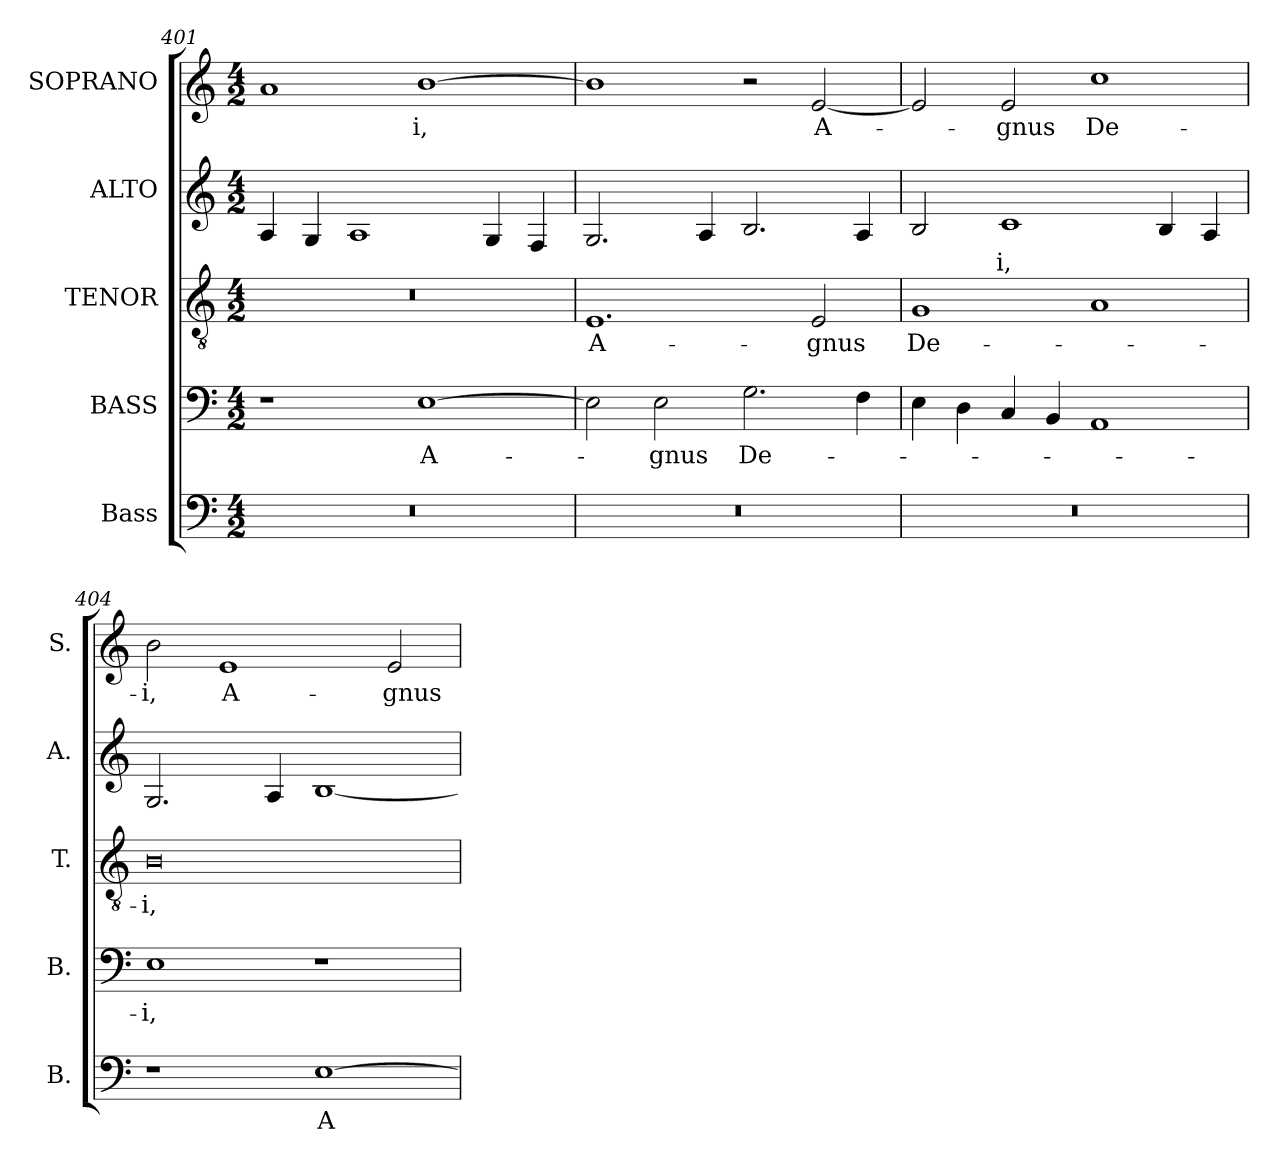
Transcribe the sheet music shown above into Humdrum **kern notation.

**kern	**text	**kern	**text	**kern	**text	**kern	**text	**kern	**text
*part5	*part5	*part4	*part4	*part3	*part3	*part2	*part2	*part1	*part1
*staff5	*staff5	*staff4	*staff4	*staff3	*staff3	*staff2	*staff2	*staff1	*staff1
*I"Bass	*	*I"BASS	*	*I"TENOR	*	*I"ALTO	*	*I"SOPRANO	*
*I'B.	*	*I'B.	*	*I'T.	*	*I'A.	*	*I'S.	*
*clefF4	*	*clefF4	*	*clefGv2	*	*clefG2	*	*clefG2	*
*	*	*	*	*ITrd7c12	*	*	*	*	*
*k[]	*	*k[]	*	*k[]	*	*k[]	*	*k[]	*
*C:	*	*C:	*	*C:	*	*C:	*	*C:	*
*M4/2	*	*M4/2	*	*M4/2	*	*M4/2	*	*M4/2	*
=401	=401	=401	=401	=401	=401	=401	=401	=401	=401
!LO:N:vis=1	!	!	!	!LO:N:vis=1	!	!	!	!	!
0r	.	1r	.	0r	.	4Ai/	.	1ai	.
.	.	.	.	.	.	4Gi/	.	.	.
.	.	.	.	.	.	1Ai	.	.	.
!	!	!	!LO:LY:b:color=#000000	!	!	!	!	!	!
!	!	!	!	!	!	!	!	!	!LO:LY:b:color=#000000
.	.	[1Ei	A-	.	.	.	.	[1bi	-i,
.	.	.	.	.	.	4Gi/	.	.	.
.	.	.	.	.	.	4Fi/	.	.	.
=402	=402	=402	=402	=402	=402	=402	=402	=402	=402
!LO:N:vis=1	!	!	!	!	!	!	!	!	!
!	!	!	!	!	!LO:LY:b:color=#000000	!	!	!	!
0r	.	2Ei\]	.	1.EEi	A-	2.Gi/	.	1bi]	.
!	!	!	!LO:LY:b:color=#000000	!	!	!	!	!	!
.	.	2Ei\	-gnus	.	.	.	.	.	.
.	.	.	.	.	.	4Ai/	.	.	.
!	!	!	!LO:LY:b:color=#000000	!	!	!	!	!	!
.	.	2.Gi\	De-	.	.	2.Bi/	.	2r	.
!	!	!	!	!	!LO:LY:b:color=#000000	!	!	!	!
!	!	!	!	!	!	!	!	!	!LO:LY:b:color=#000000
.	.	.	.	2EEi/	-gnus	.	.	[2ei/	A-
.	.	4Fi\	.	.	.	4Ai/	.	.	.
=403	=403	=403	=403	=403	=403	=403	=403	=403	=403
!LO:N:vis=1	!	!	!	!	!	!	!	!	!
!	!	!	!	!	!LO:LY:b:color=#000000	!	!	!	!
0r	.	4Ei\	.	1GGi	De-	2Bi/	.	2ei/]	.
.	.	4Di\	.	.	.	.	.	.	.
!	!	!	!	!	!	!	!LO:LY:b:color=#000000	!	!
!	!	!	!	!	!	!	!	!	!LO:LY:b:color=#000000
.	.	4Ci/	.	.	.	1ci	-i,	2ei/	-gnus
.	.	4BBi/	.	.	.	.	.	.	.
!	!	!	!	!	!	!	!	!	!LO:LY:b:color=#000000
.	.	1AAi	.	1AAi	.	.	.	1cci	De-
.	.	.	.	.	.	4Bi/	.	.	.
.	.	.	.	.	.	4Ai/	.	.	.
=404	=404	=404	=404	=404	=404	=404	=404	=404	=404
!	!	!	!LO:LY:b:color=#000000	!	!	!	!	!	!
!	!	!	!	!	!LO:LY:b:color=#000000	!	!	!	!
!	!	!	!	!	!	!	!	!	!LO:LY:b:color=#000000
1r	.	1Ei	-i,	0BBi	-i,	2.Gi/	.	2bi\	-i,
!	!	!	!	!	!	!	!	!	!LO:LY:b:color=#000000
.	.	.	.	.	.	.	.	1ei	A-
.	.	.	.	.	.	4Ai/	.	.	.
!	!LO:LY:b:color=#000000	!	!	!	!	!	!	!	!
[1Ei	A-	1r	.	.	.	[1Bi	.	.	.
!	!	!	!	!	!	!	!	!	!LO:LY:b:color=#000000
.	.	.	.	.	.	.	.	2ei/	-gnus
=	=	=	=	=	=	=	=	=	=
*-	*-	*-	*-	*-	*-	*-	*-	*-	*-
